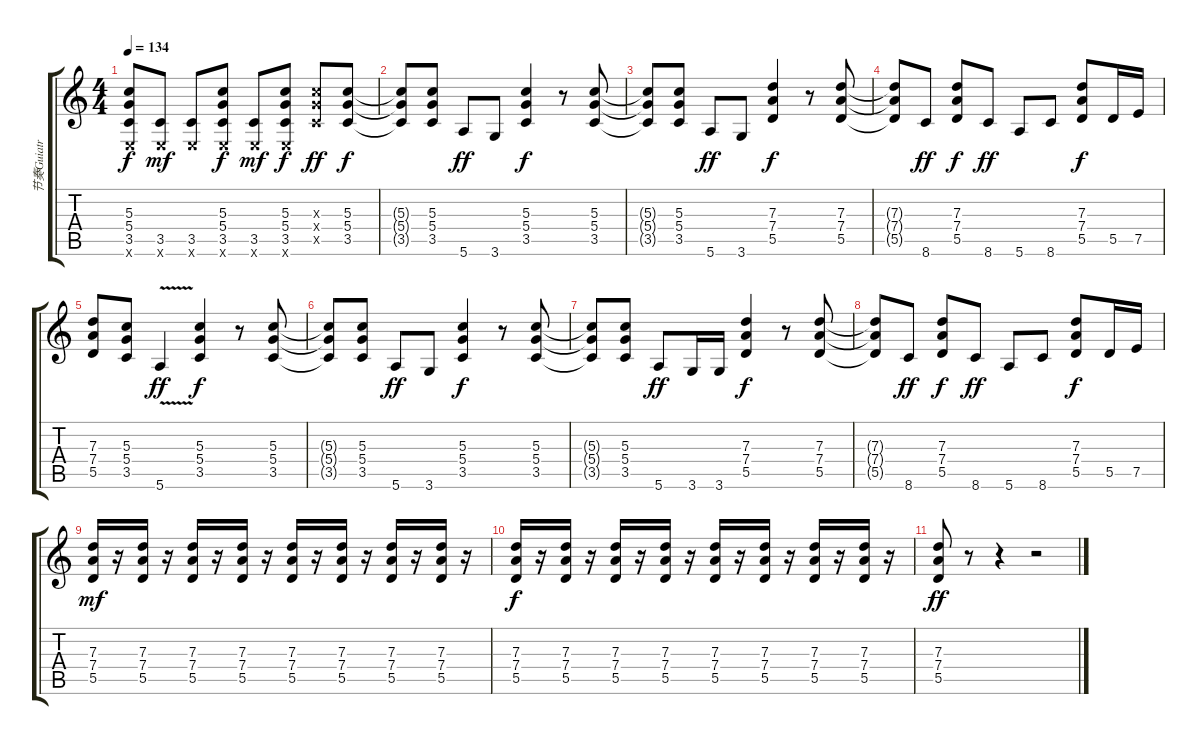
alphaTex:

\track ("节奏Guiatr" "节奏Guiatr") {instrument distortionguitar}
\staff {score tabs}
\tuning (E4 B3 G3 D3 A2 E2) {hide}
\ts (4 4)
\tempo 134
\clef g2
\ks c
(5.3 5.4 3.5 0.6{x}).8{dy f} (3.5 0.6{x}).8{dy mf} (3.5 0.6{x}).8 (5.3 5.4 3.5 0.6{x}).8{dy f} (3.5 0.6{x}).8{dy mf} (5.3 5.4 3.5 0.6{x}).8{dy f} (5.3{x} 5.4{x} 3.5{x}).8{dy ff volume 13} (5.3 5.4 3.5).8{dy f} |
(5.3{t} 5.4{t} 3.5{t}).8 (5.3 5.4 3.5).8 5.6.8{dy ff} 3.6.8 (5.3 5.4 3.5).4{dy f} r.8 (5.3 5.4 3.5).8 |
(5.3{t} 5.4{t} 3.5{t}).8 (5.3 5.4 3.5).8 5.6.8{dy ff} 3.6.8 (7.3 7.4 5.5).4{dy f} r.8 (7.3 7.4 5.5).8 |
(7.3{t} 7.4{t} 5.5{t}).8 8.6.8{dy ff} (7.3 7.4 5.5).8{dy f} 8.6.8{dy ff} 5.6.8 8.6.8 (7.3 7.4 5.5).8{dy f} 5.5.16 7.5.16 |
(7.3 7.4 5.5).8 (5.3 5.4 3.5).8 5.6{v}.4{dy ff} (5.3 5.4 3.5).4{dy f} r.8 (5.3 5.4 3.5).8 |
(5.3{t} 5.4{t} 3.5{t}).8 (5.3 5.4 3.5).8 5.6.8{dy ff} 3.6.8 (5.3 5.4 3.5).4{dy f} r.8 (5.3 5.4 3.5).8 |
(5.3{t} 5.4{t} 3.5{t}).8 (5.3 5.4 3.5).8 5.6.8{dy ff} 3.6.16 3.6.16 (7.3 7.4 5.5).4{dy f} r.8 (7.3 7.4 5.5).8 |
(7.3{t} 7.4{t} 5.5{t}).8 8.6.8{dy ff} (7.3 7.4 5.5).8{dy f} 8.6.8{dy ff} 5.6.8 8.6.8 (7.3 7.4 5.5).8{dy f} 5.5.16 7.5.16 |
(7.3 7.4 5.5).16{dy mf} r.16 (7.3 7.4 5.5).16 r.16 (7.3 7.4 5.5).16 r.16 (7.3 7.4 5.5).16 r.16 (7.3 7.4 5.5).16 r.16 (7.3 7.4 5.5).16 r.16 (7.3 7.4 5.5).16 r.16 (7.3 7.4 5.5).16 r.16 |
(7.3 7.4 5.5).16{dy f} r.16 (7.3 7.4 5.5).16 r.16 (7.3 7.4 5.5).16 r.16 (7.3 7.4 5.5).16 r.16 (7.3 7.4 5.5).16 r.16 (7.3 7.4 5.5).16 r.16 (7.3 7.4 5.5).16 r.16 (7.3 7.4 5.5).16 r.16 |
(7.3 7.4 5.5).8{dy ff} r.8 r.4 r.2
